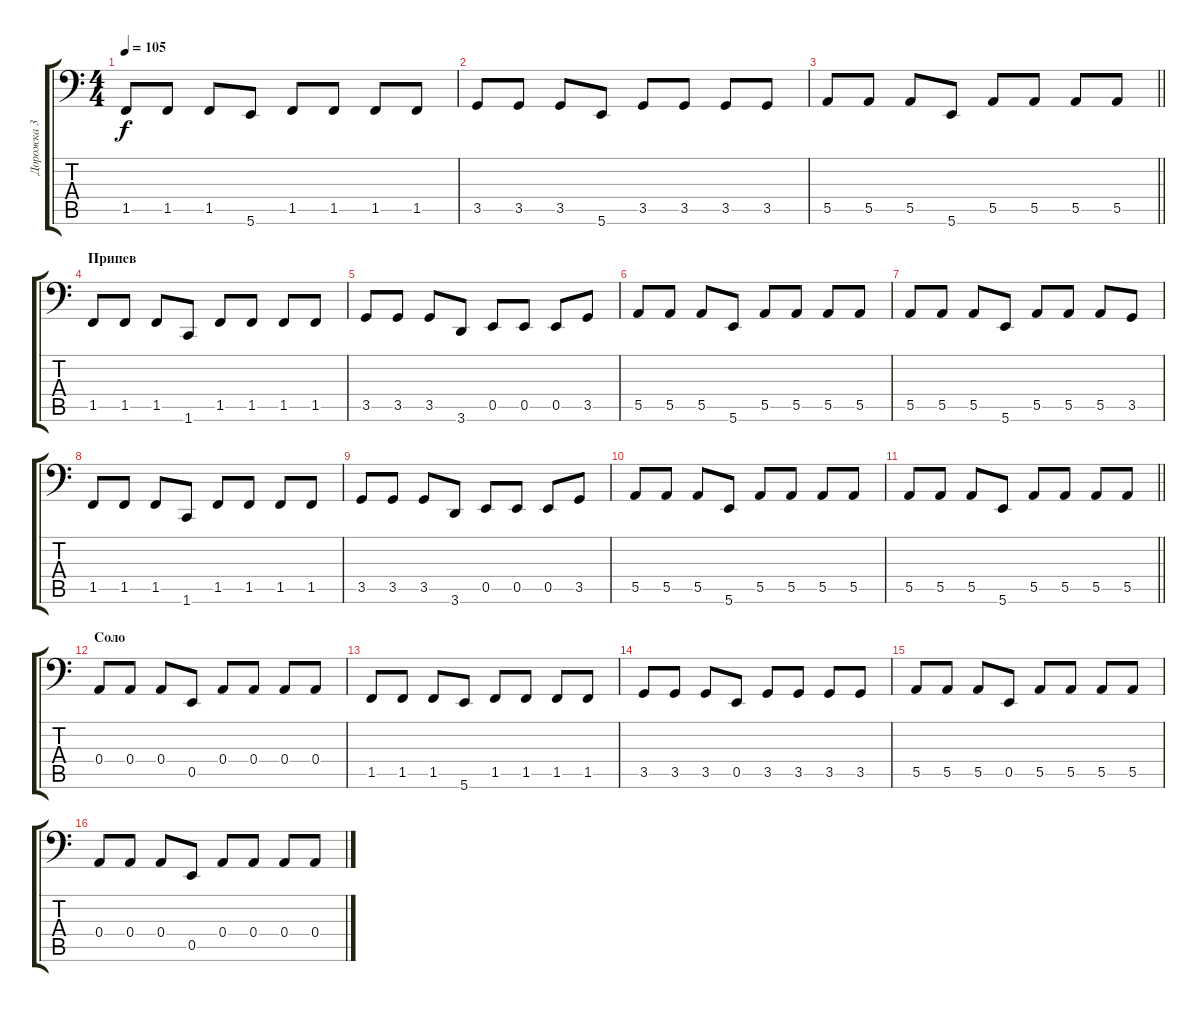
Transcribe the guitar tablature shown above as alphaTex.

\track ("Дорожка 3" "Дорожка 3") {instrument electricbassfinger}
\staff {score tabs}
\tuning (C3 G2 D2 A1 E1 B0) {hide}
\ts (4 4)
\tempo 105
\clef f4
\ks c
1.5.8{dy f} 1.5.8 1.5.8 5.6.8 1.5.8 1.5.8 1.5.8 1.5.8 |
3.5.8 3.5.8 3.5.8 5.6.8 3.5.8 3.5.8 3.5.8 3.5.8 |
\barLineRight lightlight
5.5.8 5.5.8 5.5.8 5.6.8 5.5.8 5.5.8 5.5.8 5.5.8 |
\section ("" "Припев")
1.5.8 1.5.8 1.5.8 1.6.8 1.5.8 1.5.8 1.5.8 1.5.8 |
3.5.8 3.5.8 3.5.8 3.6.8 0.5.8 0.5.8 0.5.8 3.5.8 |
5.5.8 5.5.8 5.5.8 5.6.8 5.5.8 5.5.8 5.5.8 5.5.8 |
5.5.8 5.5.8 5.5.8 5.6.8 5.5.8 5.5.8 5.5.8 3.5.8 |
1.5.8 1.5.8 1.5.8 1.6.8 1.5.8 1.5.8 1.5.8 1.5.8 |
3.5.8 3.5.8 3.5.8 3.6.8 0.5.8 0.5.8 0.5.8 3.5.8 |
5.5.8 5.5.8 5.5.8 5.6.8 5.5.8 5.5.8 5.5.8 5.5.8 |
\barLineRight lightlight
5.5.8 5.5.8 5.5.8 5.6.8 5.5.8 5.5.8 5.5.8 5.5.8 |
\section ("" "Соло")
0.4.8 0.4.8 0.4.8 0.5.8 0.4.8 0.4.8 0.4.8 0.4.8 |
1.5.8 1.5.8 1.5.8 5.6.8 1.5.8 1.5.8 1.5.8 1.5.8 |
3.5.8 3.5.8 3.5.8 0.5.8 3.5.8 3.5.8 3.5.8 3.5.8 |
5.5.8 5.5.8 5.5.8 0.5.8 5.5.8 5.5.8 5.5.8 5.5.8 |
0.4.8 0.4.8 0.4.8 0.5.8 0.4.8 0.4.8 0.4.8 0.4.8
